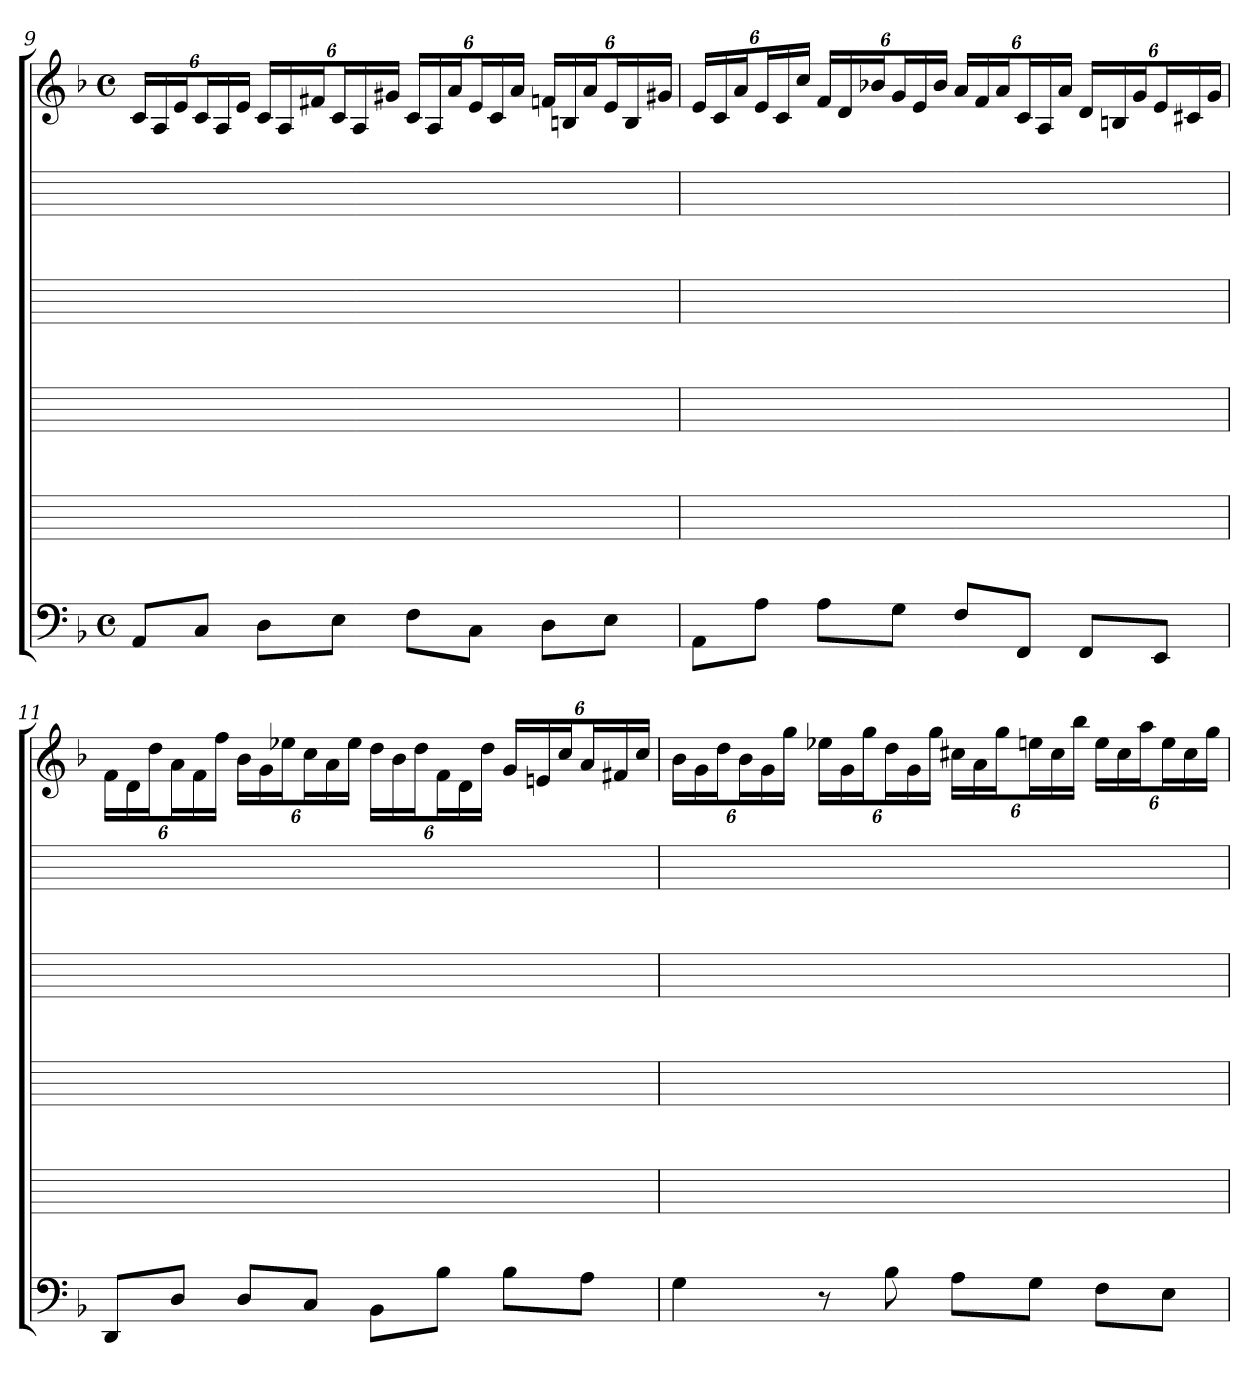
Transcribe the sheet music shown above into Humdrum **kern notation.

**kern	**kern	**kern	**kern	**kern	**kern
*part6	*part5	*part4	*part3	*part2	*part1
*staff6	*staff5	*staff4	*staff3	*staff2	*staff1
*clefF4	*	*	*	*	*clefG2
*k[b-]	*	*	*	*	*k[b-]
*d:	*	*	*	*	*d:
*M4/4	*	*	*	*	*M4/4
*met(c)	*	*	*	*	*met(c)
=9	=9	=9	=9	=9	=9
8AA/L	1ryy	1ryy	1ryy	1ryy	24c/LL
.	.	.	.	.	24A/
.	.	.	.	.	24e/J
8C/J	.	.	.	.	24c/L
.	.	.	.	.	24A/
.	.	.	.	.	24e/JJ
8D\L	.	.	.	.	24c/LL
.	.	.	.	.	24A/
.	.	.	.	.	24f#X/J
8E\J	.	.	.	.	24c/L
.	.	.	.	.	24A/
.	.	.	.	.	24g#X/JJ
8F\L	.	.	.	.	24c/LL
.	.	.	.	.	24A/
.	.	.	.	.	24a/J
8C\J	.	.	.	.	24e/L
.	.	.	.	.	24c/
.	.	.	.	.	24a/JJ
8D\L	.	.	.	.	24fn/LL
.	.	.	.	.	24Bn/
.	.	.	.	.	24a/J
8E\J	.	.	.	.	24e/L
.	.	.	.	.	24B/
.	.	.	.	.	24g#X/JJ
=10	=10	=10	=10	=10	=10
8AA\L	1ryy	1ryy	1ryy	1ryy	24e/LL
.	.	.	.	.	24c/
.	.	.	.	.	24a/J
8A\J	.	.	.	.	24e/L
.	.	.	.	.	24c/
.	.	.	.	.	24cc/JJ
8A\L	.	.	.	.	24f/LL
.	.	.	.	.	24d/
.	.	.	.	.	24b-X/J
8G\J	.	.	.	.	24g/L
.	.	.	.	.	24e/
.	.	.	.	.	24b-/JJ
8F/L	.	.	.	.	24a/LL
.	.	.	.	.	24f/
.	.	.	.	.	24a/J
8FF/J	.	.	.	.	24c/L
.	.	.	.	.	24A/
.	.	.	.	.	24a/JJ
8FF/L	.	.	.	.	24d/LL
.	.	.	.	.	24Bn/
.	.	.	.	.	24g/J
8EE/J	.	.	.	.	24e/L
.	.	.	.	.	24c#X/
.	.	.	.	.	24g/JJ
=11	=11	=11	=11	=11	=11
8DD/L	1ryy	1ryy	1ryy	1ryy	24f\LL
.	.	.	.	.	24d\
.	.	.	.	.	24dd\J
8D/J	.	.	.	.	24a\L
.	.	.	.	.	24f\
.	.	.	.	.	24ff\JJ
8D/L	.	.	.	.	24b-\LL
.	.	.	.	.	24g\
.	.	.	.	.	24ee-X\J
8C/J	.	.	.	.	24cc\L
.	.	.	.	.	24a\
.	.	.	.	.	24ee-\JJ
8BB-\L	.	.	.	.	24dd\LL
.	.	.	.	.	24b-\
.	.	.	.	.	24dd\J
8B-\J	.	.	.	.	24f\L
.	.	.	.	.	24d\
.	.	.	.	.	24dd\JJ
8B-\L	.	.	.	.	24g/LL
.	.	.	.	.	24en/
.	.	.	.	.	24cc/J
8A\J	.	.	.	.	24a/L
.	.	.	.	.	24f#X/
.	.	.	.	.	24cc/JJ
=12	=12	=12	=12	=12	=12
4G	1ryy	1ryy	1ryy	1ryy	24b-\LL
.	.	.	.	.	24g\
.	.	.	.	.	24dd\J
.	.	.	.	.	24b-\L
.	.	.	.	.	24g\
.	.	.	.	.	24gg\JJ
8r	.	.	.	.	24ee-X\LL
.	.	.	.	.	24g\
.	.	.	.	.	24gg\J
8B-	.	.	.	.	24dd\L
.	.	.	.	.	24g\
.	.	.	.	.	24gg\JJ
8A\L	.	.	.	.	24cc#X\LL
.	.	.	.	.	24a\
.	.	.	.	.	24gg\J
8G\J	.	.	.	.	24een\L
.	.	.	.	.	24cc#\
.	.	.	.	.	24bb-\JJ
8F\L	.	.	.	.	24ee\LL
.	.	.	.	.	24cc#\
.	.	.	.	.	24aa\J
8E\J	.	.	.	.	24ee\L
.	.	.	.	.	24cc#\
.	.	.	.	.	24gg\JJ
=	=	=	=	=	=
*-	*-	*-	*-	*-	*-
